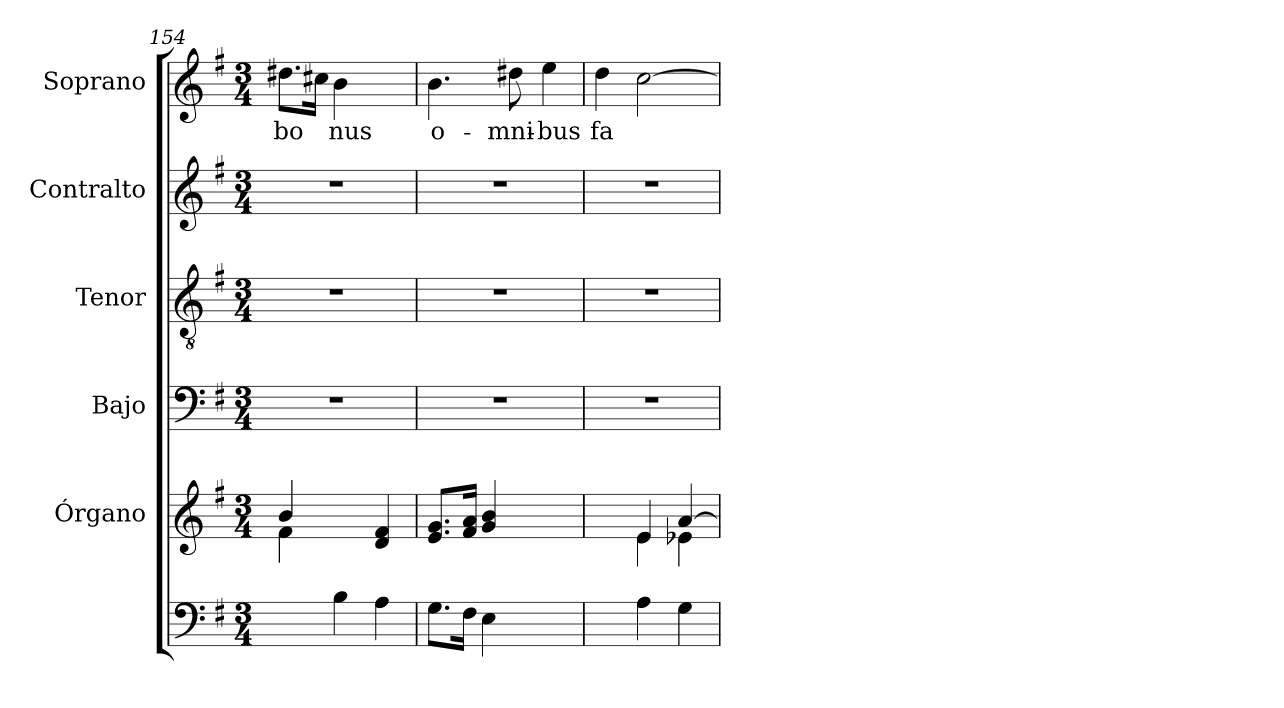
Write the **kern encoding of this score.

**kern	**kern	**kern	**kern	**kern	**kern	**text
*part6	*part5	*part4	*part3	*part2	*part1	*part1
*staff6	*staff5	*staff4	*staff3	*staff2	*staff1	*staff1
*	*I"Órgano	*I"Bajo	*I"Tenor	*I"Contralto	*I"Soprano	*
!!LO:LB:g=z
*clefF4	*clefG2	*clefF4	*clefGv2	*clefG2	*clefG2	*
*k[f#]	*k[f#]	*k[f#]	*k[f#]	*k[f#]	*k[f#]	*
*G:	*G:	*G:	*G:	*G:	*G:	*
*M3/4	*M3/4	*M3/4	*M3/4	*M3/4	*M3/4	*
=154	=154	=154	=154	=154	=154	=154
*	*^	*	*	*	*	*
!	!	!	!	!	!	!	!LO:LY:b
4ryy	4b/	4f#\	2.r	2.r	2.r	8.dd#X\L	bo
.	.	.	.	.	.	16cc#X\Jk	.
!	!	!	!	!	!	!	!LO:LY:b
4B\	4ryy	2ryy	.	.	.	4b\	nus
4A\	4d/ 4f#/	.	.	.	.	4ryy	.
*	*v	*v	*	*	*	*	*
=155	=155	=155	=155	=155	=155	=155
!	!	!	!	!	!	!LO:LY:b
8.G\L	8.e/ 8.g/L	2.r	2.r	2.r	4.b\	o-
16F#\Jk	16f#/ 16a/Jk	.	.	.	.	.
4E\	4g/ 4b/	.	.	.	.	.
!	!	!	!	!	!	!LO:LY:b
.	.	.	.	.	8dd#X\	-mni-
!	!	!	!	!	!	!LO:LY:b
4ryy	4ryy	.	.	.	4ee\	-bus
=156	=156	=156	=156	=156	=156	=156
*	*^	*	*	*	*	*
!	!	!	!	!	!	!	!LO:LY:b
4ryy	4ryy	4ryy	2.r	2.r	2.r	4dd\	fa
4A\	4e/	4e\	.	.	.	[>2cc\	.
4G\	[<4a/	4e-X\	.	.	.	.	.
*	*v	*v	*	*	*	*	*
=	=	=	=	=	=	=
*-	*-	*-	*-	*-	*-	*-
